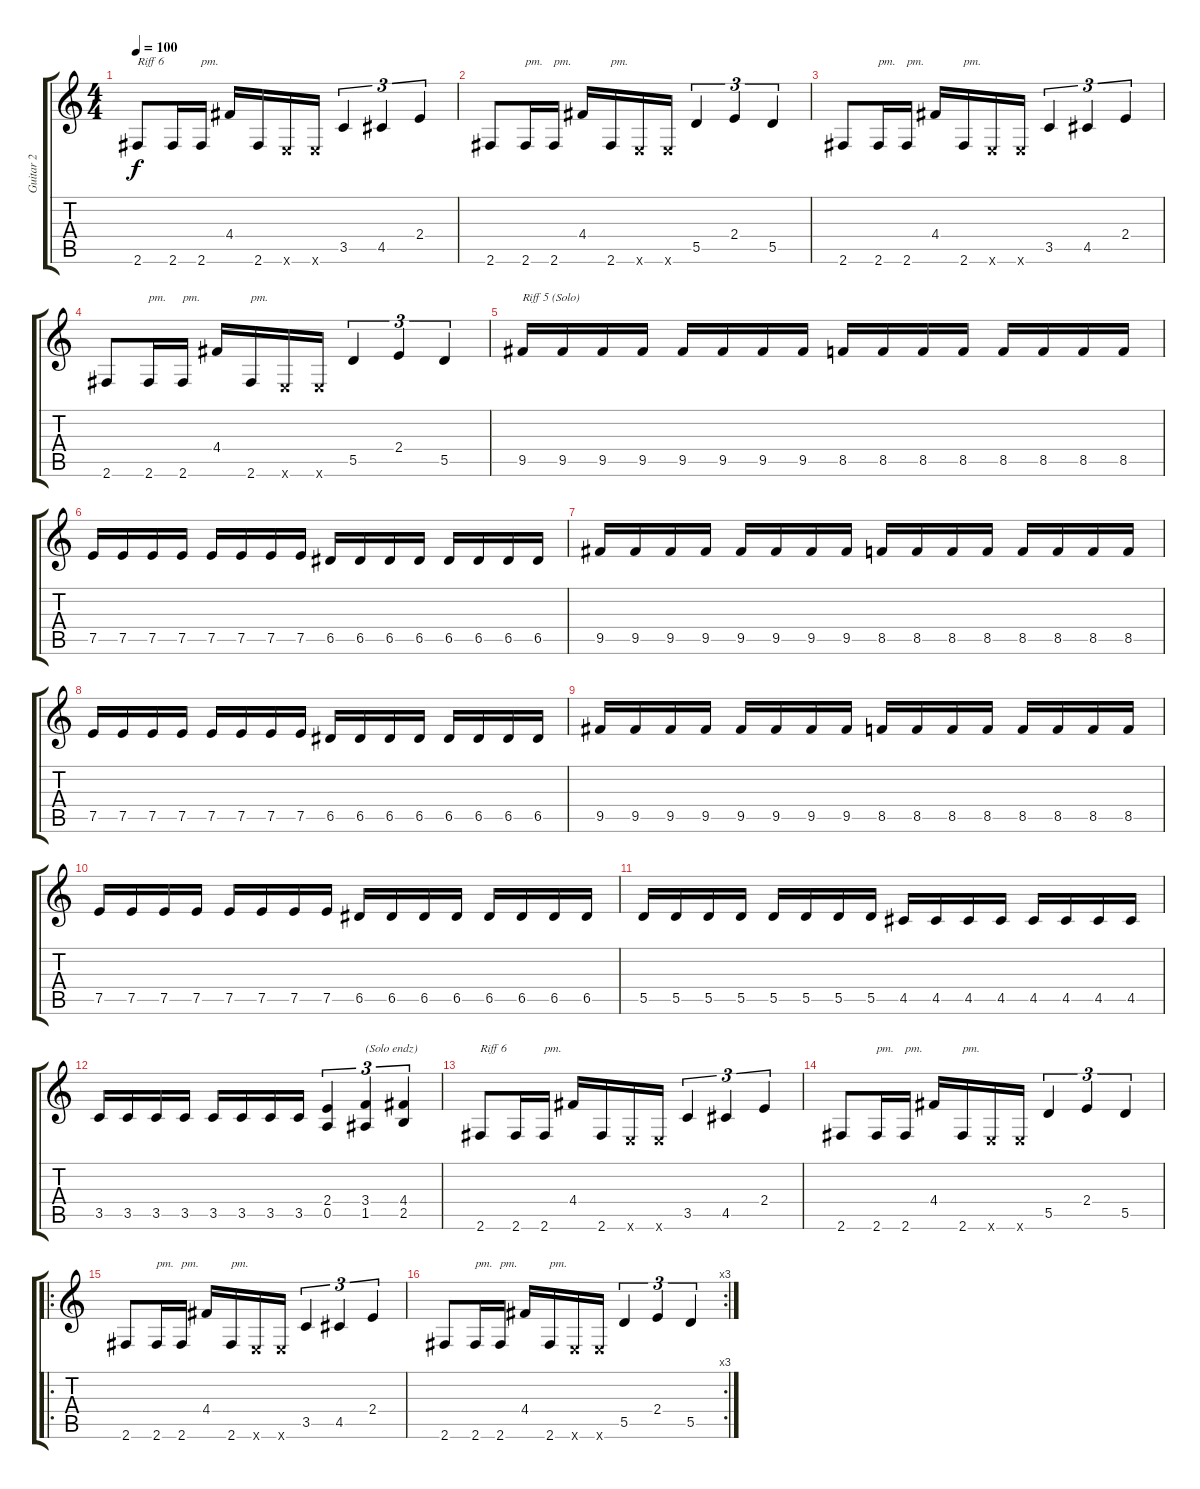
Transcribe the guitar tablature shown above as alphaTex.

\track ("Guitar 2" "Guitar 2") {instrument distortionguitar}
\staff {score tabs}
\tuning (E4 B3 G3 D3 A2 E2) {hide}
\ts (4 4)
\tempo 100
\clef g2
\ks c
2.6.8{txt "Riff 6" dy f} 2.6.16 2.6.16{txt "pm."} 4.4.16 2.6.16 0.6{x}.16 0.6{x}.16 3.5.4{tu (3 2)} 4.5.4{tu (3 2)} 2.4.4{tu (3 2)} |
2.6.8 2.6.16{txt "pm."} 2.6.16{txt "pm."} 4.4.16 2.6.16{txt "pm."} 0.6{x}.16 0.6{x}.16 5.5.4{tu (3 2)} 2.4.4{tu (3 2)} 5.5.4{tu (3 2)} |
2.6.8 2.6.16{txt "pm."} 2.6.16{txt "pm."} 4.4.16 2.6.16{txt "pm."} 0.6{x}.16 0.6{x}.16 3.5.4{tu (3 2)} 4.5.4{tu (3 2)} 2.4.4{tu (3 2)} |
2.6.8 2.6.16{txt "pm."} 2.6.16{txt "pm."} 4.4.16 2.6.16{txt "pm."} 0.6{x}.16 0.6{x}.16 5.5.4{tu (3 2)} 2.4.4{tu (3 2)} 5.5.4{tu (3 2)} |
9.5.16{txt "Riff 5 (Solo)"} 9.5.16 9.5.16 9.5.16 9.5.16 9.5.16 9.5.16 9.5.16 8.5.16 8.5.16 8.5.16 8.5.16 8.5.16 8.5.16 8.5.16 8.5.16 |
7.5.16 7.5.16 7.5.16 7.5.16 7.5.16 7.5.16 7.5.16 7.5.16 6.5.16 6.5.16 6.5.16 6.5.16 6.5.16 6.5.16 6.5.16 6.5.16 |
9.5.16 9.5.16 9.5.16 9.5.16 9.5.16 9.5.16 9.5.16 9.5.16 8.5.16 8.5.16 8.5.16 8.5.16 8.5.16 8.5.16 8.5.16 8.5.16 |
7.5.16 7.5.16 7.5.16 7.5.16 7.5.16 7.5.16 7.5.16 7.5.16 6.5.16 6.5.16 6.5.16 6.5.16 6.5.16 6.5.16 6.5.16 6.5.16 |
9.5.16 9.5.16 9.5.16 9.5.16 9.5.16 9.5.16 9.5.16 9.5.16 8.5.16 8.5.16 8.5.16 8.5.16 8.5.16 8.5.16 8.5.16 8.5.16 |
7.5.16 7.5.16 7.5.16 7.5.16 7.5.16 7.5.16 7.5.16 7.5.16 6.5.16 6.5.16 6.5.16 6.5.16 6.5.16 6.5.16 6.5.16 6.5.16 |
5.5.16 5.5.16 5.5.16 5.5.16 5.5.16 5.5.16 5.5.16 5.5.16 4.5.16 4.5.16 4.5.16 4.5.16 4.5.16 4.5.16 4.5.16 4.5.16 |
3.5.16 3.5.16 3.5.16 3.5.16 3.5.16 3.5.16 3.5.16 3.5.16 (2.4 0.5).4{tu (3 2)} (3.4 1.5).4{tu (3 2) txt "(Solo endz)"} (4.4 2.5).4{tu (3 2)} |
2.6.8{txt "Riff 6"} 2.6.16 2.6.16{txt "pm."} 4.4.16 2.6.16 0.6{x}.16 0.6{x}.16 3.5.4{tu (3 2)} 4.5.4{tu (3 2)} 2.4.4{tu (3 2)} |
2.6.8 2.6.16{txt "pm."} 2.6.16{txt "pm."} 4.4.16 2.6.16{txt "pm."} 0.6{x}.16 0.6{x}.16 5.5.4{tu (3 2)} 2.4.4{tu (3 2)} 5.5.4{tu (3 2)} |
\ro
2.6.8 2.6.16{txt "pm."} 2.6.16{txt "pm."} 4.4.16 2.6.16{txt "pm."} 0.6{x}.16 0.6{x}.16 3.5.4{tu (3 2)} 4.5.4{tu (3 2)} 2.4.4{tu (3 2)} |
\rc 3
2.6.8 2.6.16{txt "pm."} 2.6.16{txt "pm."} 4.4.16 2.6.16{txt "pm."} 0.6{x}.16 0.6{x}.16 5.5.4{tu (3 2)} 2.4.4{tu (3 2)} 5.5.4{tu (3 2)}
